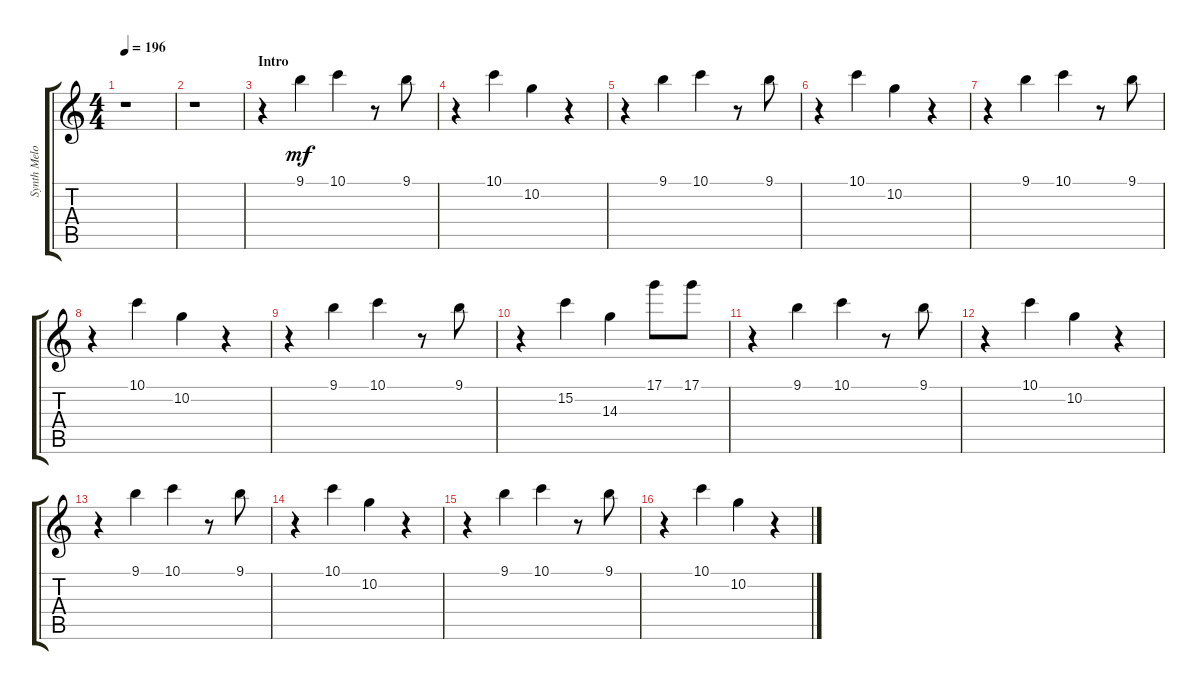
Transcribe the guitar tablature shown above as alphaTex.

\track ("Synth Melody" "Synth Melo") {instrument electricguitarclean}
\staff {score tabs}
\tuning (D4 A3 F3 C3 G2 C2) {hide}
\ts (4 4)
\tempo 196
\clef g2
\ks aminor
r.1{dy mf instrument electricguitarclean} |
r.1 |
\section ("" "Intro")
r.4 9.1.4 10.1.4 r.8 9.1.8 |
r.4 10.1.4 10.2.4 r.4 |
r.4 9.1.4 10.1.4 r.8 9.1.8 |
r.4 10.1.4 10.2.4 r.4 |
r.4 9.1.4 10.1.4 r.8 9.1.8 |
r.4 10.1.4 10.2.4 r.4 |
r.4 9.1.4 10.1.4 r.8 9.1.8 |
r.4 15.2.4 14.3.4 17.1.8 17.1.8 |
r.4 9.1.4 10.1.4 r.8 9.1.8 |
r.4 10.1.4 10.2.4 r.4 |
r.4 9.1.4 10.1.4 r.8 9.1.8 |
r.4 10.1.4 10.2.4 r.4 |
r.4 9.1.4 10.1.4 r.8 9.1.8 |
r.4 10.1.4 10.2.4 r.4
